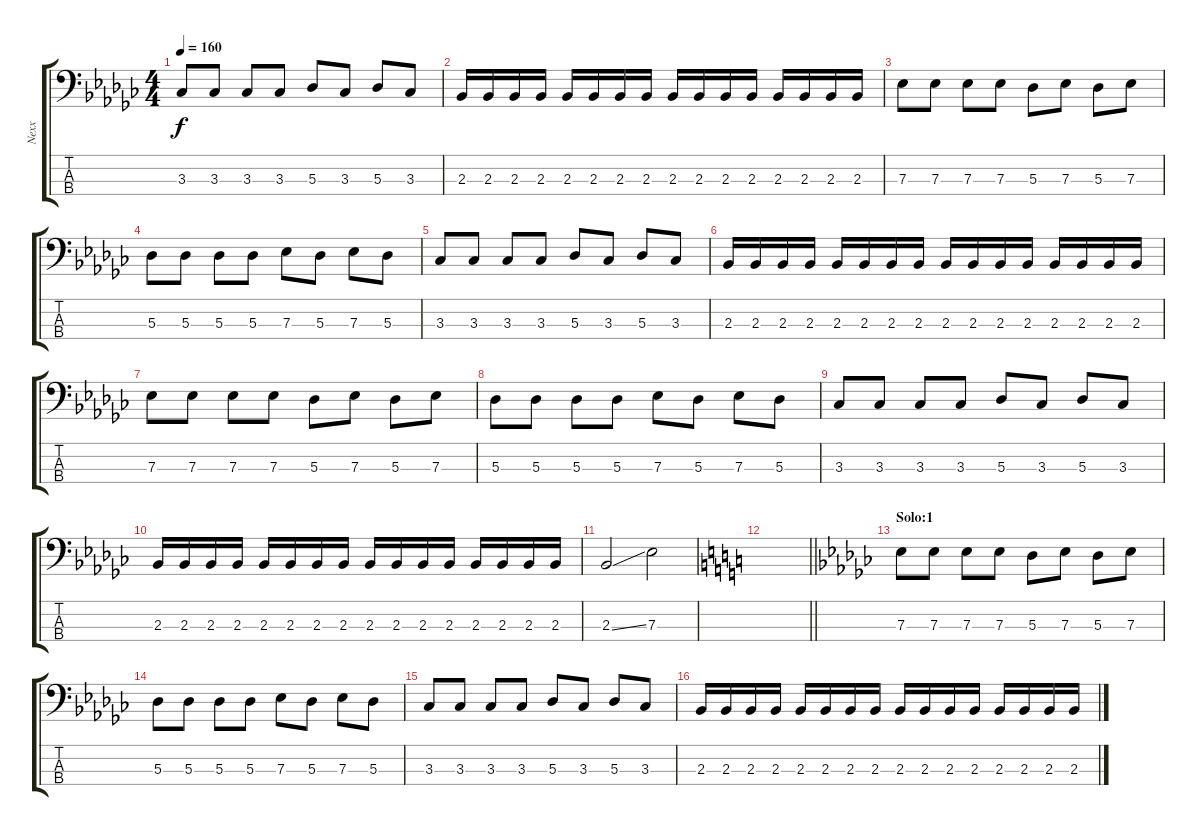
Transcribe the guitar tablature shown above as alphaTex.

\track ("Nexx" "Nexx") {instrument electricbasspick}
\staff {score tabs}
\tuning (Gb2 Db2 Ab1 Eb1) {hide}
\ts (4 4)
\tempo 160
\clef f4
\ks ebminor
3.3.8{dy f} 3.3.8 3.3.8 3.3.8 5.3.8 3.3.8 5.3.8 3.3.8 |
2.3.16 2.3.16 2.3.16 2.3.16 2.3.16 2.3.16 2.3.16 2.3.16 2.3.16 2.3.16 2.3.16 2.3.16 2.3.16 2.3.16 2.3.16 2.3.16 |
7.3.8 7.3.8 7.3.8 7.3.8 5.3.8 7.3.8 5.3.8 7.3.8 |
5.3.8 5.3.8 5.3.8 5.3.8 7.3.8 5.3.8 7.3.8 5.3.8 |
3.3.8 3.3.8 3.3.8 3.3.8 5.3.8 3.3.8 5.3.8 3.3.8 |
2.3.16 2.3.16 2.3.16 2.3.16 2.3.16 2.3.16 2.3.16 2.3.16 2.3.16 2.3.16 2.3.16 2.3.16 2.3.16 2.3.16 2.3.16 2.3.16 |
7.3.8 7.3.8 7.3.8 7.3.8 5.3.8 7.3.8 5.3.8 7.3.8 |
5.3.8 5.3.8 5.3.8 5.3.8 7.3.8 5.3.8 7.3.8 5.3.8 |
3.3.8 3.3.8 3.3.8 3.3.8 5.3.8 3.3.8 5.3.8 3.3.8 |
2.3.16 2.3.16 2.3.16 2.3.16 2.3.16 2.3.16 2.3.16 2.3.16 2.3.16 2.3.16 2.3.16 2.3.16 2.3.16 2.3.16 2.3.16 2.3.16 |
2.3{ss}.2 7.3.2 |
\barLineRight lightlight
\ks c
|
\section ("" "Solo:1")
\ks ebminor
7.3.8 7.3.8 7.3.8 7.3.8 5.3.8 7.3.8 5.3.8 7.3.8 |
5.3.8 5.3.8 5.3.8 5.3.8 7.3.8 5.3.8 7.3.8 5.3.8 |
3.3.8 3.3.8 3.3.8 3.3.8 5.3.8 3.3.8 5.3.8 3.3.8 |
2.3.16 2.3.16 2.3.16 2.3.16 2.3.16 2.3.16 2.3.16 2.3.16 2.3.16 2.3.16 2.3.16 2.3.16 2.3.16 2.3.16 2.3.16 2.3.16
